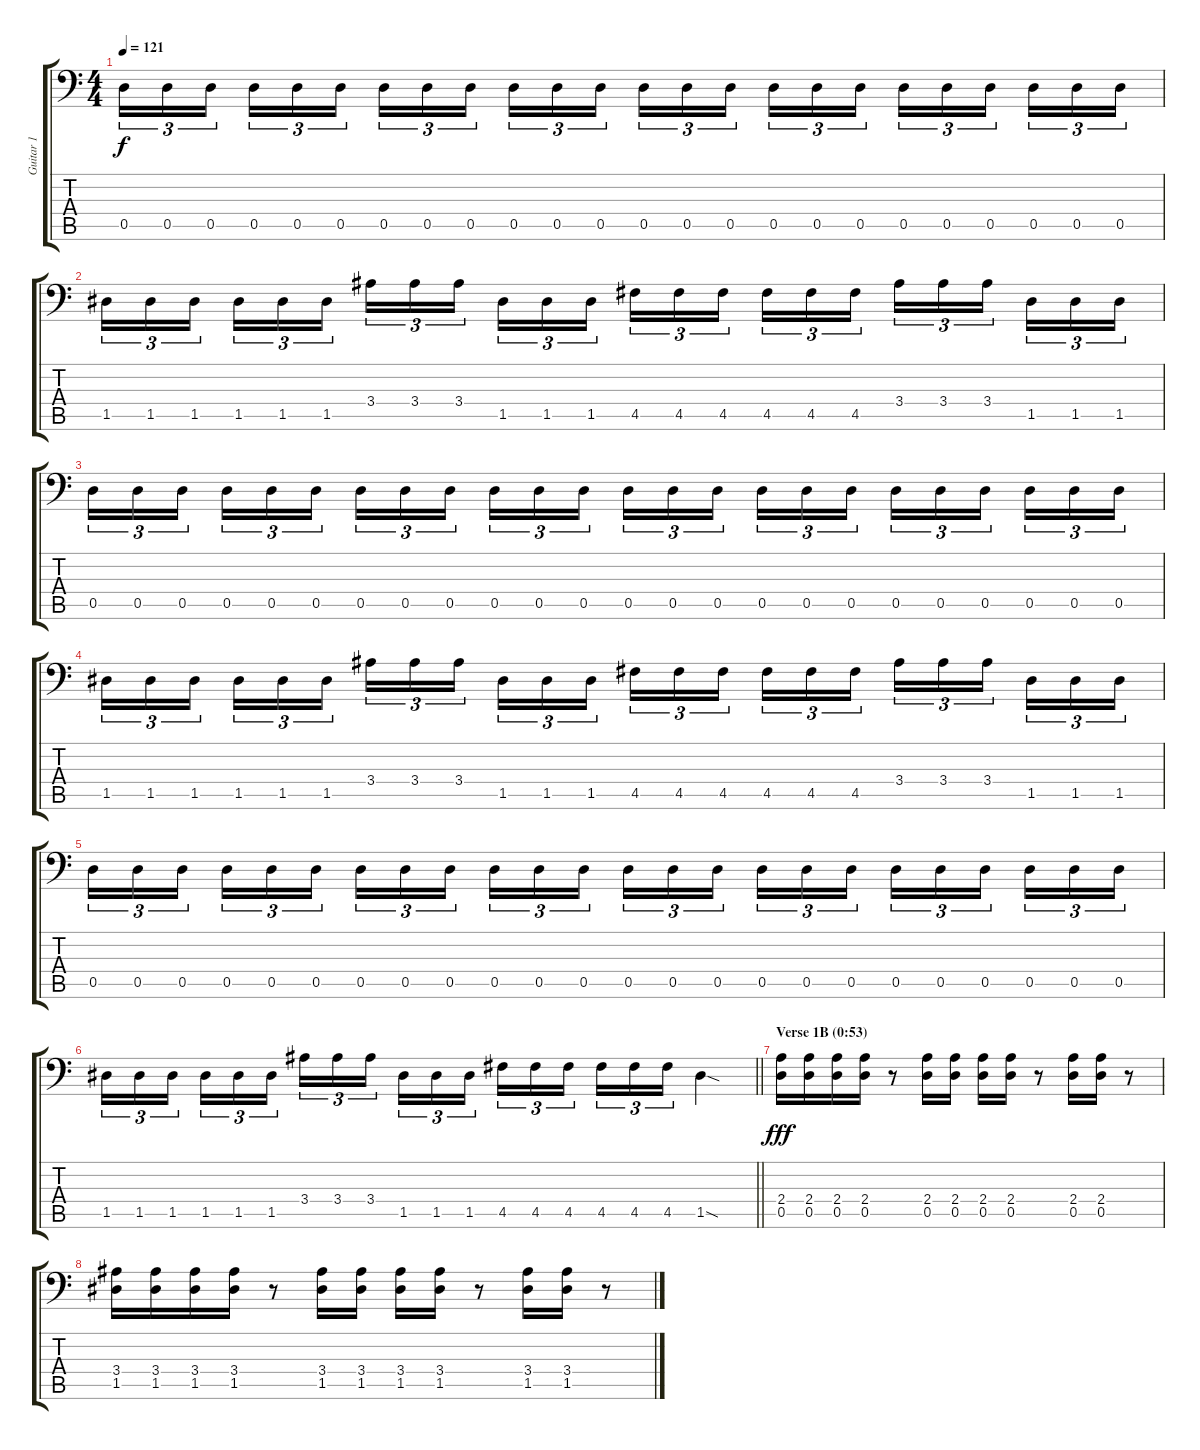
\track ("Guitar 1" "Guitar 1") {instrument distortionguitar}
\staff {score tabs}
\tuning (A3 E3 C3 G2 D2 A1) {hide}
\ts (4 4)
\tempo 121
\clef f4
\ks c
0.5.16{tu (3 2) dy f} 0.5.16{tu (3 2)} 0.5.16{tu (3 2) beam splitsecondary} 0.5.16{tu (3 2)} 0.5.16{tu (3 2)} 0.5.16{tu (3 2)} 0.5.16{tu (3 2)} 0.5.16{tu (3 2)} 0.5.16{tu (3 2) beam splitsecondary} 0.5.16{tu (3 2)} 0.5.16{tu (3 2)} 0.5.16{tu (3 2)} 0.5.16{tu (3 2)} 0.5.16{tu (3 2)} 0.5.16{tu (3 2) beam splitsecondary} 0.5.16{tu (3 2)} 0.5.16{tu (3 2)} 0.5.16{tu (3 2)} 0.5.16{tu (3 2)} 0.5.16{tu (3 2)} 0.5.16{tu (3 2) beam splitsecondary} 0.5.16{tu (3 2)} 0.5.16{tu (3 2)} 0.5.16{tu (3 2)} |
1.5.16{tu (3 2)} 1.5.16{tu (3 2)} 1.5.16{tu (3 2) beam splitsecondary} 1.5.16{tu (3 2)} 1.5.16{tu (3 2)} 1.5.16{tu (3 2)} 3.4.16{tu (3 2)} 3.4.16{tu (3 2)} 3.4.16{tu (3 2) beam splitsecondary} 1.5.16{tu (3 2)} 1.5.16{tu (3 2)} 1.5.16{tu (3 2)} 4.5.16{tu (3 2)} 4.5.16{tu (3 2)} 4.5.16{tu (3 2) beam splitsecondary} 4.5.16{tu (3 2)} 4.5.16{tu (3 2)} 4.5.16{tu (3 2)} 3.4.16{tu (3 2)} 3.4.16{tu (3 2)} 3.4.16{tu (3 2) beam splitsecondary} 1.5.16{tu (3 2)} 1.5.16{tu (3 2)} 1.5.16{tu (3 2)} |
0.5.16{tu (3 2)} 0.5.16{tu (3 2)} 0.5.16{tu (3 2) beam splitsecondary} 0.5.16{tu (3 2)} 0.5.16{tu (3 2)} 0.5.16{tu (3 2)} 0.5.16{tu (3 2)} 0.5.16{tu (3 2)} 0.5.16{tu (3 2) beam splitsecondary} 0.5.16{tu (3 2)} 0.5.16{tu (3 2)} 0.5.16{tu (3 2)} 0.5.16{tu (3 2)} 0.5.16{tu (3 2)} 0.5.16{tu (3 2) beam splitsecondary} 0.5.16{tu (3 2)} 0.5.16{tu (3 2)} 0.5.16{tu (3 2)} 0.5.16{tu (3 2)} 0.5.16{tu (3 2)} 0.5.16{tu (3 2) beam splitsecondary} 0.5.16{tu (3 2)} 0.5.16{tu (3 2)} 0.5.16{tu (3 2)} |
1.5.16{tu (3 2)} 1.5.16{tu (3 2)} 1.5.16{tu (3 2) beam splitsecondary} 1.5.16{tu (3 2)} 1.5.16{tu (3 2)} 1.5.16{tu (3 2)} 3.4.16{tu (3 2)} 3.4.16{tu (3 2)} 3.4.16{tu (3 2) beam splitsecondary} 1.5.16{tu (3 2)} 1.5.16{tu (3 2)} 1.5.16{tu (3 2)} 4.5.16{tu (3 2)} 4.5.16{tu (3 2)} 4.5.16{tu (3 2) beam splitsecondary} 4.5.16{tu (3 2)} 4.5.16{tu (3 2)} 4.5.16{tu (3 2)} 3.4.16{tu (3 2)} 3.4.16{tu (3 2)} 3.4.16{tu (3 2) beam splitsecondary} 1.5.16{tu (3 2)} 1.5.16{tu (3 2)} 1.5.16{tu (3 2)} |
0.5.16{tu (3 2)} 0.5.16{tu (3 2)} 0.5.16{tu (3 2) beam splitsecondary} 0.5.16{tu (3 2)} 0.5.16{tu (3 2)} 0.5.16{tu (3 2)} 0.5.16{tu (3 2)} 0.5.16{tu (3 2)} 0.5.16{tu (3 2) beam splitsecondary} 0.5.16{tu (3 2)} 0.5.16{tu (3 2)} 0.5.16{tu (3 2)} 0.5.16{tu (3 2)} 0.5.16{tu (3 2)} 0.5.16{tu (3 2) beam splitsecondary} 0.5.16{tu (3 2)} 0.5.16{tu (3 2)} 0.5.16{tu (3 2)} 0.5.16{tu (3 2)} 0.5.16{tu (3 2)} 0.5.16{tu (3 2) beam splitsecondary} 0.5.16{tu (3 2)} 0.5.16{tu (3 2)} 0.5.16{tu (3 2)} |
\barLineRight lightlight
1.5.16{tu (3 2)} 1.5.16{tu (3 2)} 1.5.16{tu (3 2) beam splitsecondary} 1.5.16{tu (3 2)} 1.5.16{tu (3 2)} 1.5.16{tu (3 2)} 3.4.16{tu (3 2)} 3.4.16{tu (3 2)} 3.4.16{tu (3 2) beam splitsecondary} 1.5.16{tu (3 2)} 1.5.16{tu (3 2)} 1.5.16{tu (3 2)} 4.5.16{tu (3 2)} 4.5.16{tu (3 2)} 4.5.16{tu (3 2) beam splitsecondary} 4.5.16{tu (3 2)} 4.5.16{tu (3 2)} 4.5.16{tu (3 2)} 1.5{sod}.4 |
\section ("" "Verse 1B (0:53)")
(2.4 0.5).16{dy fff} (2.4 0.5).16 (2.4 0.5).16 (2.4 0.5).16 r.8 (2.4 0.5).16 (2.4 0.5).16 (2.4 0.5).16 (2.4 0.5).16 r.8 (2.4 0.5).16 (2.4 0.5).16 r.8 |
(3.4 1.5).16 (3.4 1.5).16 (3.4 1.5).16 (3.4 1.5).16 r.8 (3.4 1.5).16 (3.4 1.5).16 (3.4 1.5).16 (3.4 1.5).16 r.8 (3.4 1.5).16 (3.4 1.5).16 r.8
